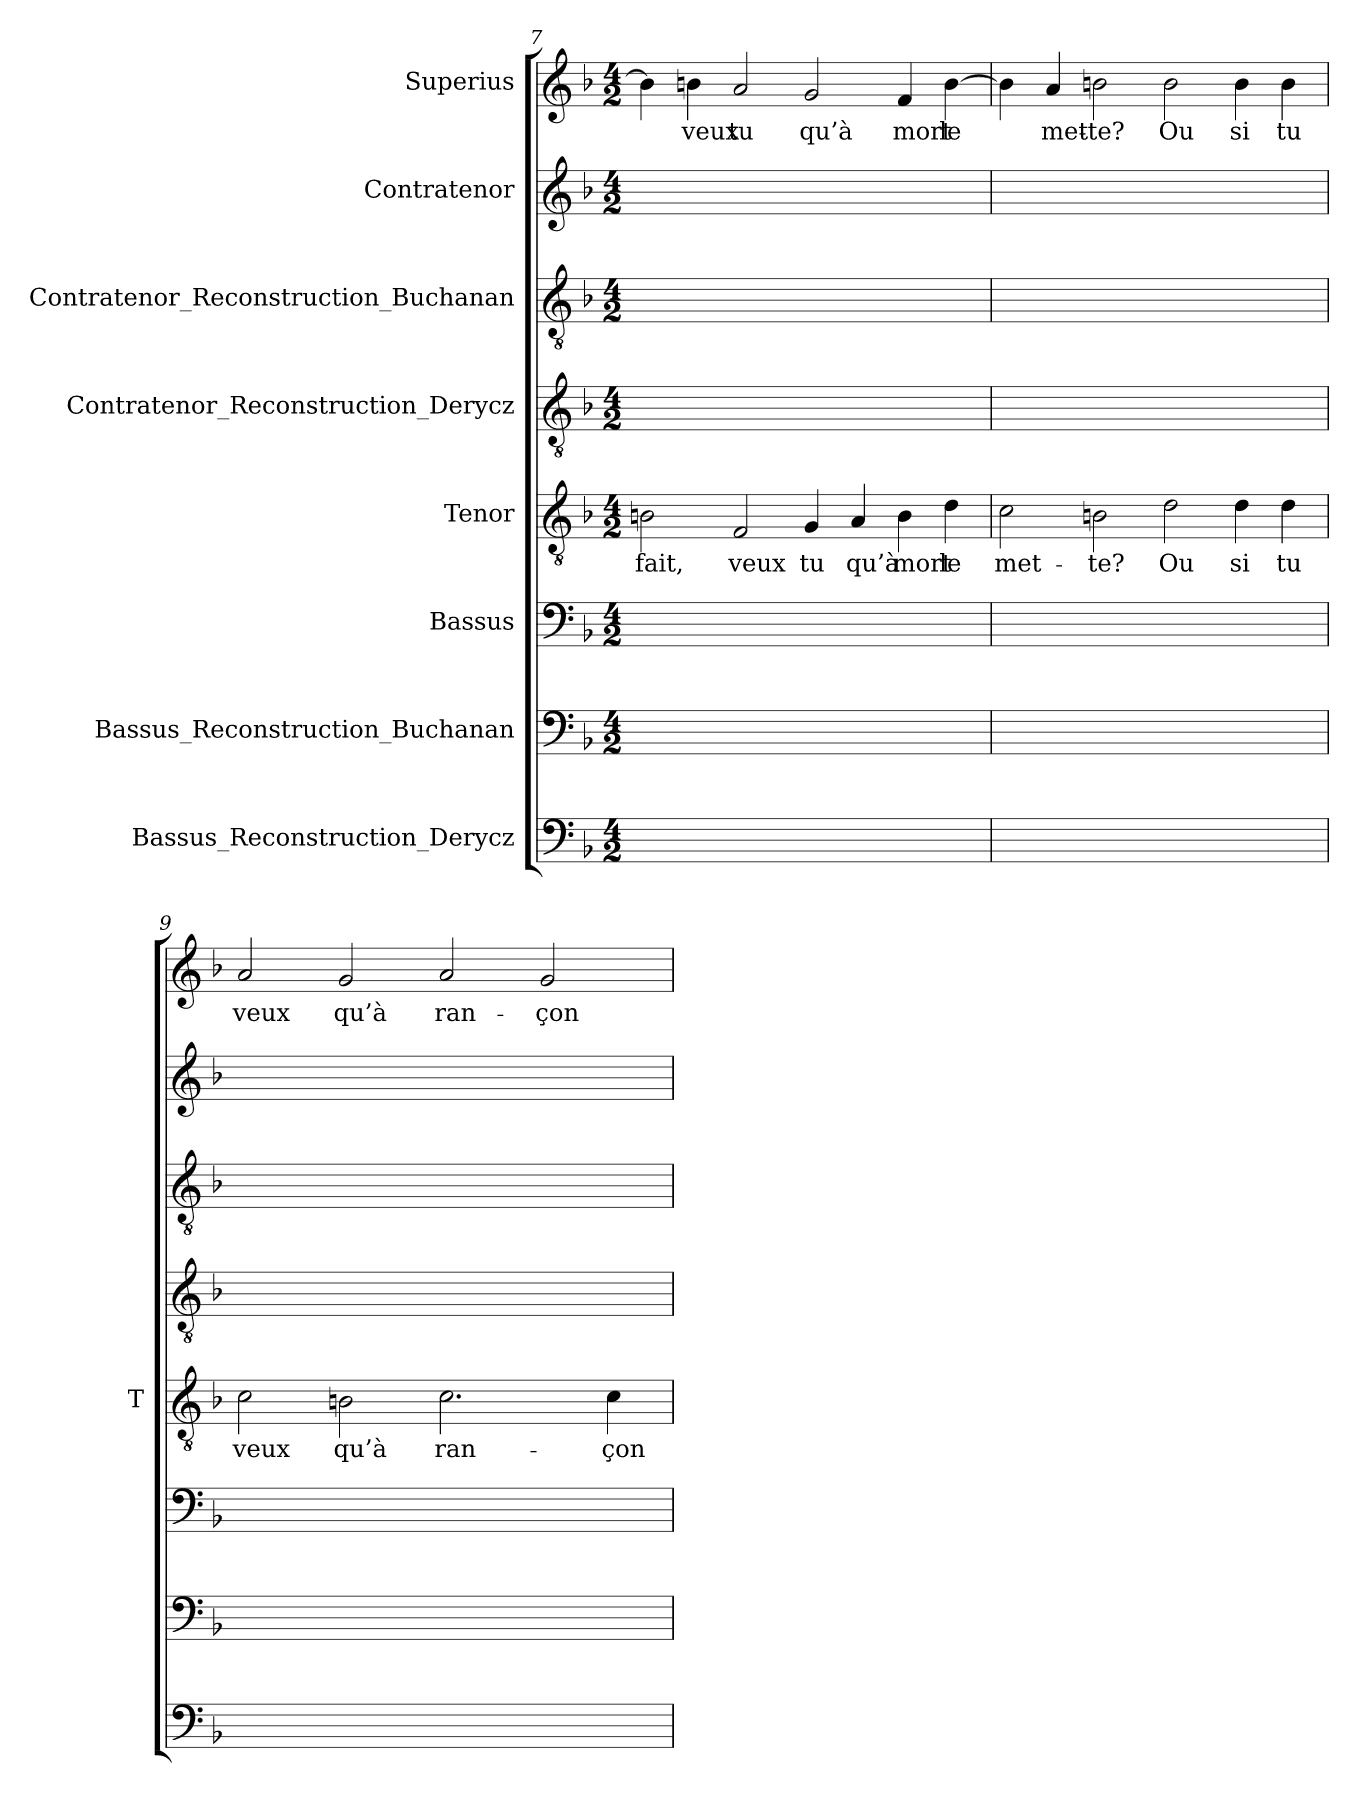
**kern	**kern	**kern	**kern	**text	**kern	**kern	**kern	**kern	**text
*part8	*part7	*part6	*part5	*part5	*part4	*part3	*part2	*part1	*part1
*staff8	*staff7	*staff6	*staff5	*staff5	*staff4	*staff3	*staff2	*staff1	*staff1
*I"Bassus_Reconstruction_Derycz	*I"Bassus_Reconstruction_Buchanan	*I"Bassus	*I"Tenor	*	*I"Contratenor_Reconstruction_Derycz	*I"Contratenor_Reconstruction_Buchanan	*I"Contratenor	*I"Superius	*
*	*	*	*I'T	*	*	*	*	*	*
*clefF4	*clefF4	*clefF4	*clefGv2	*	*clefGv2	*clefGv2	*clefG2	*clefG2	*
*k[b-]	*k[b-]	*k[b-]	*k[b-]	*	*k[b-]	*k[b-]	*k[b-]	*k[b-]	*
*M4/2	*M4/2	*M4/2	*M4/2	*	*M4/2	*M4/2	*M4/2	*M4/2	*
=7	=7	=7	=7	=7	=7	=7	=7	=7	=7
0ryy	0ryy	0ryy	2B	-fait,	0ryy	0ryy	0ryy	4b]	.
.	.	.	.	.	.	.	.	4b	-veux
.	.	.	2F	-veux	.	.	.	2a	-tu
.	.	.	4G	-tu	.	.	.	2g	-qu’à
.	.	.	4A	-qu’à	.	.	.	.	.
.	.	.	4B	-mort	.	.	.	4f	-mort
.	.	.	4d	-le	.	.	.	[4b	-le
=8	=8	=8	=8	=8	=8	=8	=8	=8	=8
0ryy	0ryy	0ryy	2c	met-	0ryy	0ryy	0ryy	4b]	.
.	.	.	.	.	.	.	.	4a	met-
.	.	.	2B	-te?	.	.	.	2b	-te?
.	.	.	2d	-Ou	.	.	.	2b	-Ou
.	.	.	4d	-si	.	.	.	4b	-si
.	.	.	4d	-tu	.	.	.	4b	-tu
=9	=9	=9	=9	=9	=9	=9	=9	=9	=9
0ryy	0ryy	0ryy	2c	-veux	0ryy	0ryy	0ryy	2a	-veux
.	.	.	2B	-qu’à	.	.	.	2g	-qu’à
.	.	.	2.c	ran-	.	.	.	2a	ran-
.	.	.	.	.	.	.	.	2g	-çon
.	.	.	4c	-çon	.	.	.	.	.
=	=	=	=	=	=	=	=	=	=
*-	*-	*-	*-	*-	*-	*-	*-	*-	*-
